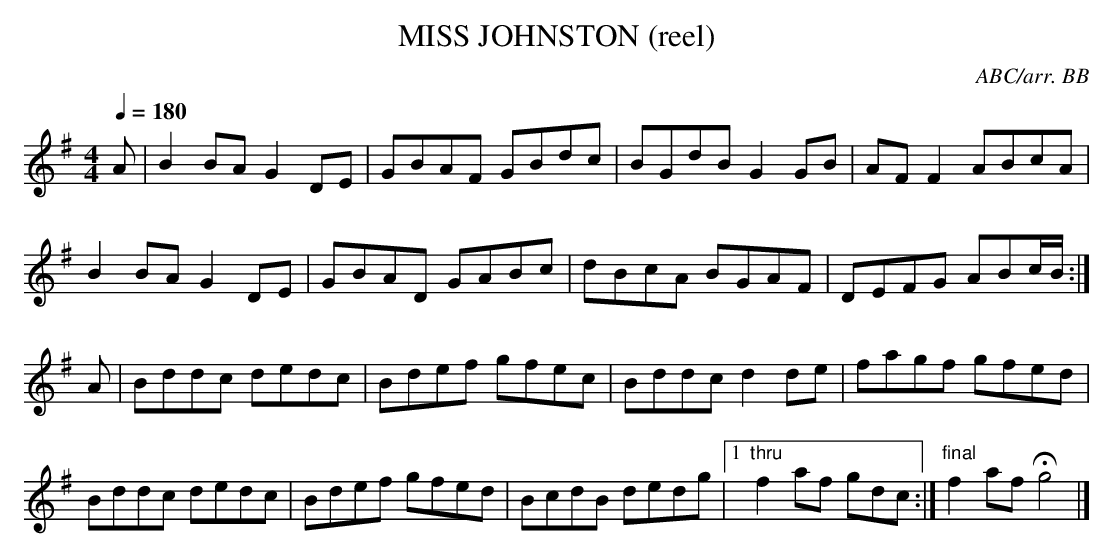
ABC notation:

X:1
T:MISS JOHNSTON (reel)
C:ABC/arr. BB
Johnson" (no "t") (DMI.1376).
Q:1/4=180
L:1/8
M:4/4
K:G
A|B2BA G2DE|GBAF GBdc|BGdB G2 GB|AF F2 ABcA|
B2BA G2DE|GBAD GABc|dBcA BGAF|DEFG ABc/B/ :|
A|Bddc dedc|Bdef gfec|Bddc d2de|fagf gfed|
Bddc dedc|Bdef gfed|BcdB dedg|1 "thru" f2af gdc :|\
2 "final"f2af Hg4|]
